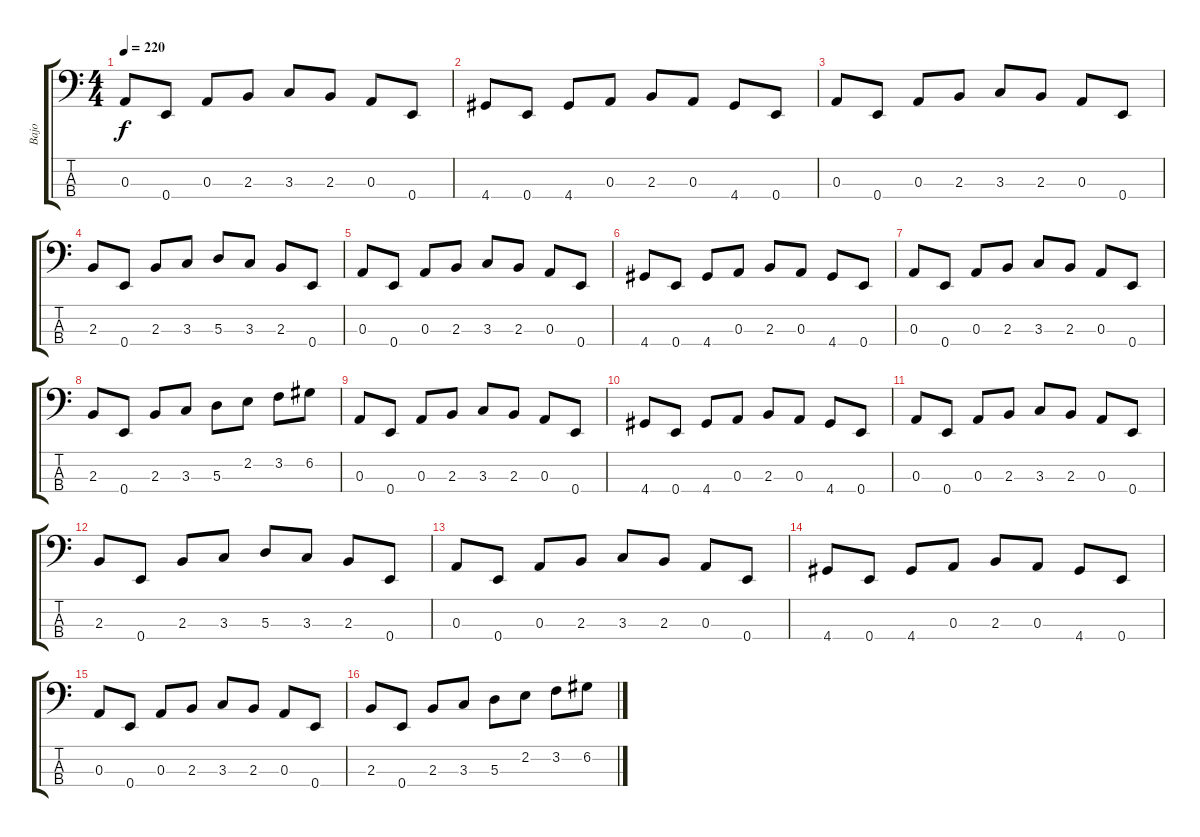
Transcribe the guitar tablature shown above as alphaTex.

\track ("Bajo" "Bajo") {instrument electricbassfinger}
\staff {score tabs}
\tuning (G2 D2 A1 E1) {hide}
\ts (4 4)
\tempo 220
\clef f4
\ks c
0.3.8{dy f instrument electricbassfinger} 0.4.8 0.3.8 2.3.8 3.3.8 2.3.8 0.3.8 0.4.8 |
4.4.8 0.4.8 4.4.8 0.3.8 2.3.8 0.3.8 4.4.8 0.4.8 |
0.3.8 0.4.8 0.3.8 2.3.8 3.3.8 2.3.8 0.3.8 0.4.8 |
2.3.8 0.4.8 2.3.8 3.3.8 5.3.8 3.3.8 2.3.8 0.4.8 |
0.3.8 0.4.8 0.3.8 2.3.8 3.3.8 2.3.8 0.3.8 0.4.8 |
4.4.8 0.4.8 4.4.8 0.3.8 2.3.8 0.3.8 4.4.8 0.4.8 |
0.3.8 0.4.8 0.3.8 2.3.8 3.3.8 2.3.8 0.3.8 0.4.8 |
2.3.8 0.4.8 2.3.8 3.3.8 5.3.8 2.2.8 3.2.8 6.2.8 |
0.3.8 0.4.8 0.3.8 2.3.8 3.3.8 2.3.8 0.3.8 0.4.8 |
4.4.8 0.4.8 4.4.8 0.3.8 2.3.8 0.3.8 4.4.8 0.4.8 |
0.3.8 0.4.8 0.3.8 2.3.8 3.3.8 2.3.8 0.3.8 0.4.8 |
2.3.8 0.4.8 2.3.8 3.3.8 5.3.8 3.3.8 2.3.8 0.4.8 |
0.3.8 0.4.8 0.3.8 2.3.8 3.3.8 2.3.8 0.3.8 0.4.8 |
4.4.8 0.4.8 4.4.8 0.3.8 2.3.8 0.3.8 4.4.8 0.4.8 |
0.3.8 0.4.8 0.3.8 2.3.8 3.3.8 2.3.8 0.3.8 0.4.8 |
2.3.8 0.4.8 2.3.8 3.3.8 5.3.8 2.2.8 3.2.8 6.2.8
